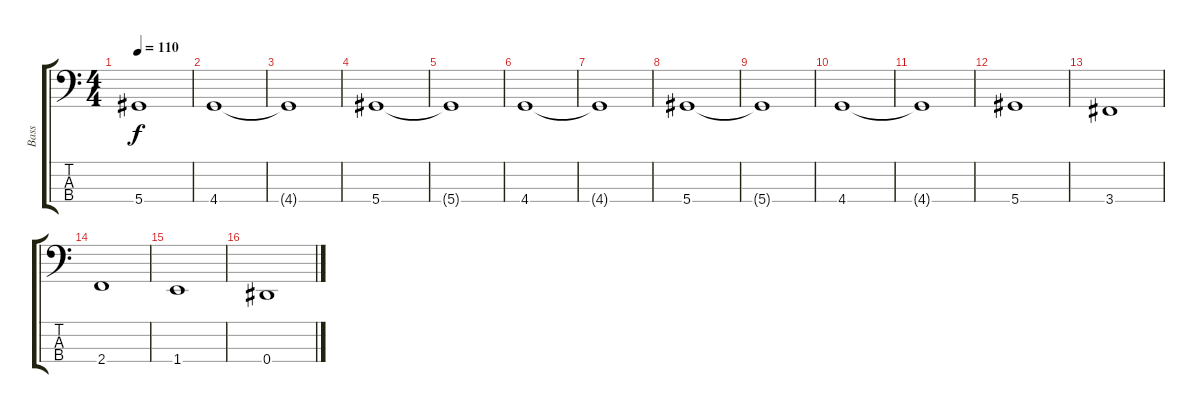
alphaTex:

\track ("Bass" "Bass") {instrument electricbassfinger}
\staff {score tabs}
\tuning (Gb2 Db2 Ab1 Eb1) {hide}
\ts (4 4)
\tempo 110
\clef f4
\ks c
5.4{t}.1{dy f} |
4.4.1 |
4.4{t}.1 |
5.4.1 |
5.4{t}.1 |
4.4.1 |
4.4{t}.1 |
5.4.1 |
5.4{t}.1 |
4.4.1 |
4.4{t}.1 |
5.4.1 |
3.4.1 |
2.4.1 |
1.4.1 |
0.4.1
